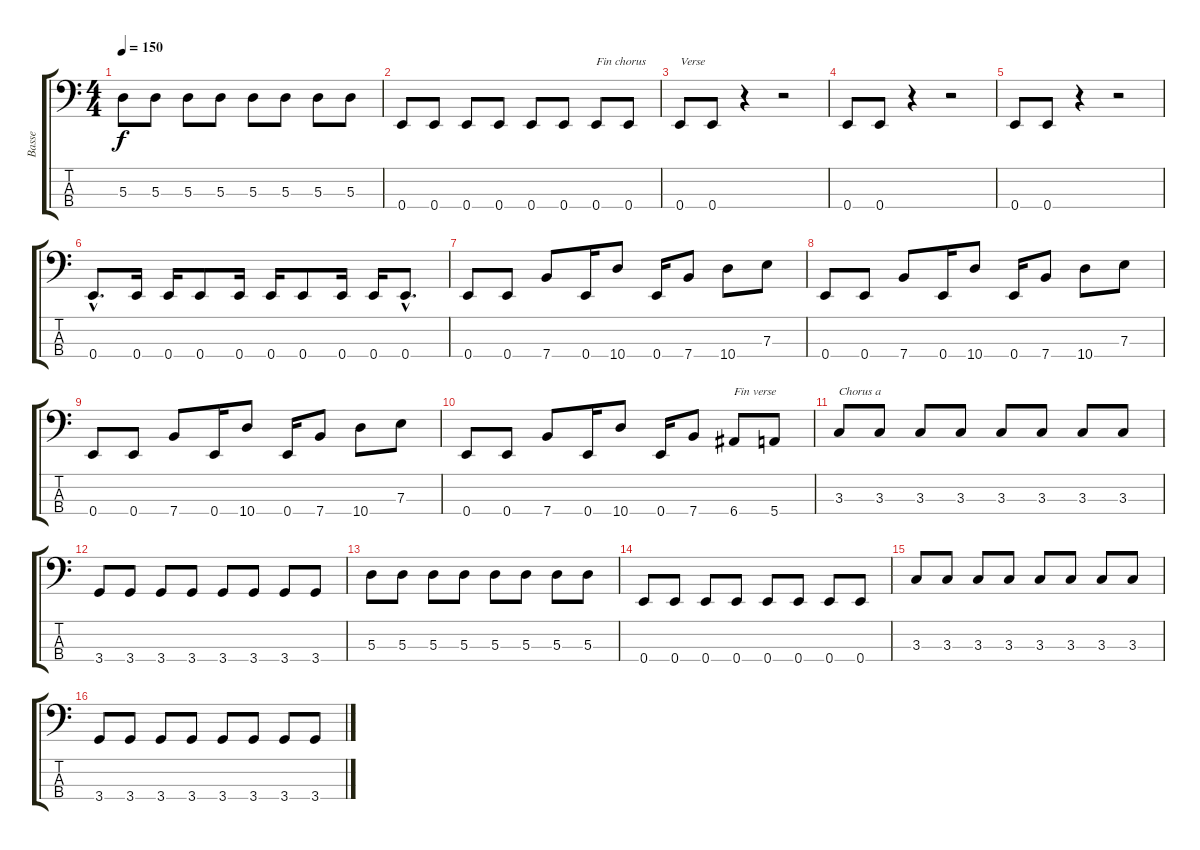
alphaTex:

\track ("Basse" "Basse") {instrument electricbassfinger}
\staff {score tabs}
\tuning (G2 D2 A1 E1) {hide}
\ts (4 4)
\tempo 150
\clef f4
\ks c
5.3.8{dy f} 5.3.8 5.3.8 5.3.8 5.3.8 5.3.8 5.3.8 5.3.8 |
0.4.8 0.4.8 0.4.8 0.4.8 0.4.8 0.4.8 0.4.8{txt "Fin chorus"} 0.4.8 |
0.4.8{txt "Verse"} 0.4.8 r.4 r.2 |
0.4.8 0.4.8 r.4 r.2 |
0.4.8 0.4.8 r.4 r.2 |
0.4{hac}.8{d} 0.4.16 0.4.16 0.4.8 0.4.16 0.4.16 0.4.8 0.4.16 0.4.16 0.4{hac}.8{d} |
0.4.8 0.4.8 7.4.8 0.4.16 10.4.8 0.4.16 7.4.8 10.4.8 7.3.8 |
0.4.8 0.4.8 7.4.8 0.4.16 10.4.8 0.4.16 7.4.8 10.4.8 7.3.8 |
0.4.8 0.4.8 7.4.8 0.4.16 10.4.8 0.4.16 7.4.8 10.4.8 7.3.8 |
0.4.8 0.4.8 7.4.8 0.4.16 10.4.8 0.4.16 7.4.8 6.4.8{txt "Fin verse"} 5.4.8 |
3.3.8{txt "Chorus a"} 3.3.8 3.3.8 3.3.8 3.3.8 3.3.8 3.3.8 3.3.8 |
3.4.8 3.4.8 3.4.8 3.4.8 3.4.8 3.4.8 3.4.8 3.4.8 |
5.3.8 5.3.8 5.3.8 5.3.8 5.3.8 5.3.8 5.3.8 5.3.8 |
0.4.8 0.4.8 0.4.8 0.4.8 0.4.8 0.4.8 0.4.8 0.4.8 |
3.3.8 3.3.8 3.3.8 3.3.8 3.3.8 3.3.8 3.3.8 3.3.8 |
3.4.8 3.4.8 3.4.8 3.4.8 3.4.8 3.4.8 3.4.8 3.4.8
